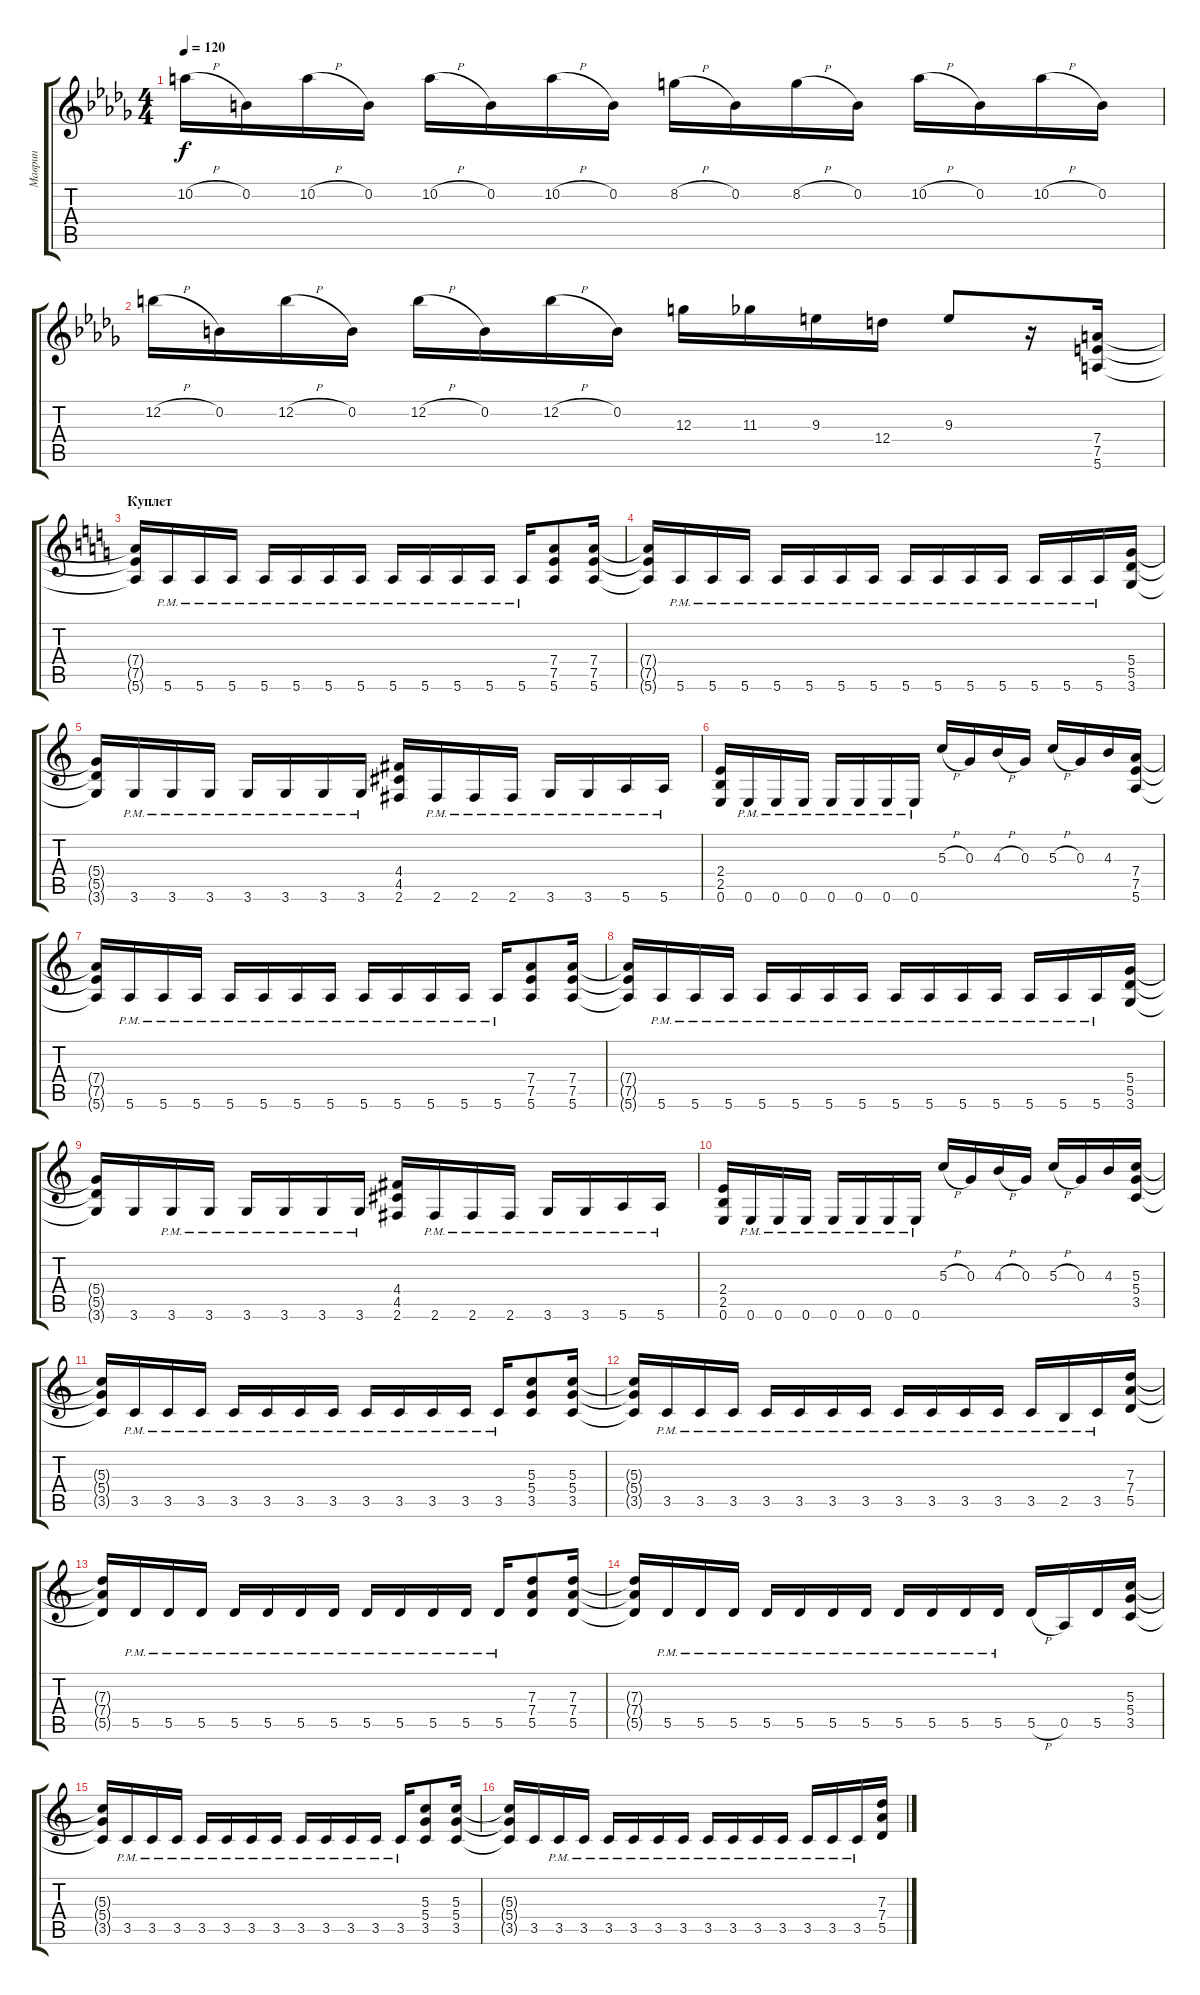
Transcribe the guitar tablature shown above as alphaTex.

\track ("Маврин" "Маврин") {instrument overdrivenguitar}
\staff {score tabs}
\tuning (E4 B3 G3 D3 A2 E2) {hide}
\ts (4 4)
\tempo 120
\clef g2
\ks db
10.2{h}.16{dy f} 0.2.16 10.2{h}.16 0.2.16 10.2{h}.16 0.2.16 10.2{h}.16 0.2.16 8.2{h}.16 0.2.16 8.2{h}.16 0.2.16 10.2{h}.16 0.2.16 10.2{h}.16 0.2.16 |
12.2{h}.16 0.2.16 12.2{h}.16 0.2.16 12.2{h}.16 0.2.16 12.2{h}.16 0.2.16 12.3.16 11.3.16 9.3.16 12.4.16 9.3.8 r.16 (7.4 7.5 5.6).16 |
\section ("" "Куплет")
\ks c
(7.4{t} 7.5{t} 5.6{t}).16 5.6{pm}.16 5.6{pm}.16 5.6{pm}.16 5.6{pm}.16 5.6{pm}.16 5.6{pm}.16 5.6{pm}.16 5.6{pm}.16 5.6{pm}.16 5.6{pm}.16 5.6{pm}.16 5.6{pm}.16 (7.4 7.5 5.6).8 (7.4 7.5 5.6).16 |
(7.4{t} 7.5{t} 5.6{t}).16 5.6{pm}.16 5.6{pm}.16 5.6{pm}.16 5.6{pm}.16 5.6{pm}.16 5.6{pm}.16 5.6{pm}.16 5.6{pm}.16 5.6{pm}.16 5.6{pm}.16 5.6{pm}.16 5.6{pm}.16 5.6{pm}.16 5.6{pm}.16 (5.4 5.5 3.6).16 |
(5.4{t} 5.5{t} 3.6{t}).16 3.6{pm}.16 3.6{pm}.16 3.6{pm}.16 3.6{pm}.16 3.6{pm}.16 3.6{pm}.16 3.6{pm}.16 (4.4 4.5 2.6).16 2.6{pm}.16 2.6{pm}.16 2.6{pm}.16 3.6{pm}.16 3.6{pm}.16 5.6{pm}.16 5.6{pm}.16 |
(2.4 2.5 0.6).16 0.6{pm}.16 0.6{pm}.16 0.6{pm}.16 0.6{pm}.16 0.6{pm}.16 0.6{pm}.16 0.6{pm}.16 5.3{h}.16 0.3.16 4.3{h}.16 0.3.16 5.3{h}.16 0.3.16 4.3.16 (7.4 7.5 5.6).16 |
(7.4{t} 7.5{t} 5.6{t}).16 5.6{pm}.16 5.6{pm}.16 5.6{pm}.16 5.6{pm}.16 5.6{pm}.16 5.6{pm}.16 5.6{pm}.16 5.6{pm}.16 5.6{pm}.16 5.6{pm}.16 5.6{pm}.16 5.6{pm}.16 (7.4 7.5 5.6).8 (7.4 7.5 5.6).16 |
(7.4{t} 7.5{t} 5.6{t}).16 5.6{pm}.16 5.6{pm}.16 5.6{pm}.16 5.6{pm}.16 5.6{pm}.16 5.6{pm}.16 5.6{pm}.16 5.6{pm}.16 5.6{pm}.16 5.6{pm}.16 5.6{pm}.16 5.6{pm}.16 5.6{pm}.16 5.6{pm}.16 (5.4 5.5 3.6).16 |
(5.4{t} 5.5{t} 3.6{t}).16 3.6.16 3.6{pm}.16 3.6{pm}.16 3.6{pm}.16 3.6{pm}.16 3.6{pm}.16 3.6{pm}.16 (4.4 4.5 2.6).16 2.6{pm}.16 2.6{pm}.16 2.6{pm}.16 3.6{pm}.16 3.6{pm}.16 5.6{pm}.16 5.6{pm}.16 |
(2.4 2.5 0.6).16 0.6{pm}.16 0.6{pm}.16 0.6{pm}.16 0.6{pm}.16 0.6{pm}.16 0.6{pm}.16 0.6{pm}.16 5.3{h}.16 0.3.16 4.3{h}.16 0.3.16 5.3{h}.16 0.3.16 4.3.16 (5.3 5.4 3.5).16 |
(5.3{t} 5.4{t} 3.5{t}).16 3.5{pm}.16 3.5{pm}.16 3.5{pm}.16 3.5{pm}.16 3.5{pm}.16 3.5{pm}.16 3.5{pm}.16 3.5{pm}.16 3.5{pm}.16 3.5{pm}.16 3.5{pm}.16 3.5{pm}.16 (5.3 5.4 3.5).8 (5.3 5.4 3.5).16 |
(5.3{t} 5.4{t} 3.5{t}).16 3.5{pm}.16 3.5{pm}.16 3.5{pm}.16 3.5{pm}.16 3.5{pm}.16 3.5{pm}.16 3.5{pm}.16 3.5{pm}.16 3.5{pm}.16 3.5{pm}.16 3.5{pm}.16 3.5{pm}.16 2.5{pm}.16 3.5{pm}.16 (7.3 7.4 5.5).16 |
(7.3{t} 7.4{t} 5.5{t}).16 5.5{pm}.16 5.5{pm}.16 5.5{pm}.16 5.5{pm}.16 5.5{pm}.16 5.5{pm}.16 5.5{pm}.16 5.5{pm}.16 5.5{pm}.16 5.5{pm}.16 5.5{pm}.16 5.5{pm}.16 (7.3 7.4 5.5).8 (7.3 7.4 5.5).16 |
(7.3{t} 7.4{t} 5.5{t}).16 5.5{pm}.16 5.5{pm}.16 5.5{pm}.16 5.5{pm}.16 5.5{pm}.16 5.5{pm}.16 5.5{pm}.16 5.5{pm}.16 5.5{pm}.16 5.5{pm}.16 5.5{pm}.16 5.5{h}.16 0.5.16 5.5.16 (5.3 5.4 3.5).16 |
(5.3{t} 5.4{t} 3.5{t}).16 3.5{pm}.16 3.5{pm}.16 3.5{pm}.16 3.5{pm}.16 3.5{pm}.16 3.5{pm}.16 3.5{pm}.16 3.5{pm}.16 3.5{pm}.16 3.5{pm}.16 3.5{pm}.16 3.5{pm}.16 (5.3 5.4 3.5).8 (5.3 5.4 3.5).16 |
(5.3{t} 5.4{t} 3.5{t}).16 3.5.16 3.5{pm}.16 3.5{pm}.16 3.5{pm}.16 3.5{pm}.16 3.5{pm}.16 3.5{pm}.16 3.5{pm}.16 3.5{pm}.16 3.5{pm}.16 3.5{pm}.16 3.5{pm}.16 3.5{pm}.16 3.5{pm}.16 (7.3 7.4 5.5).16
